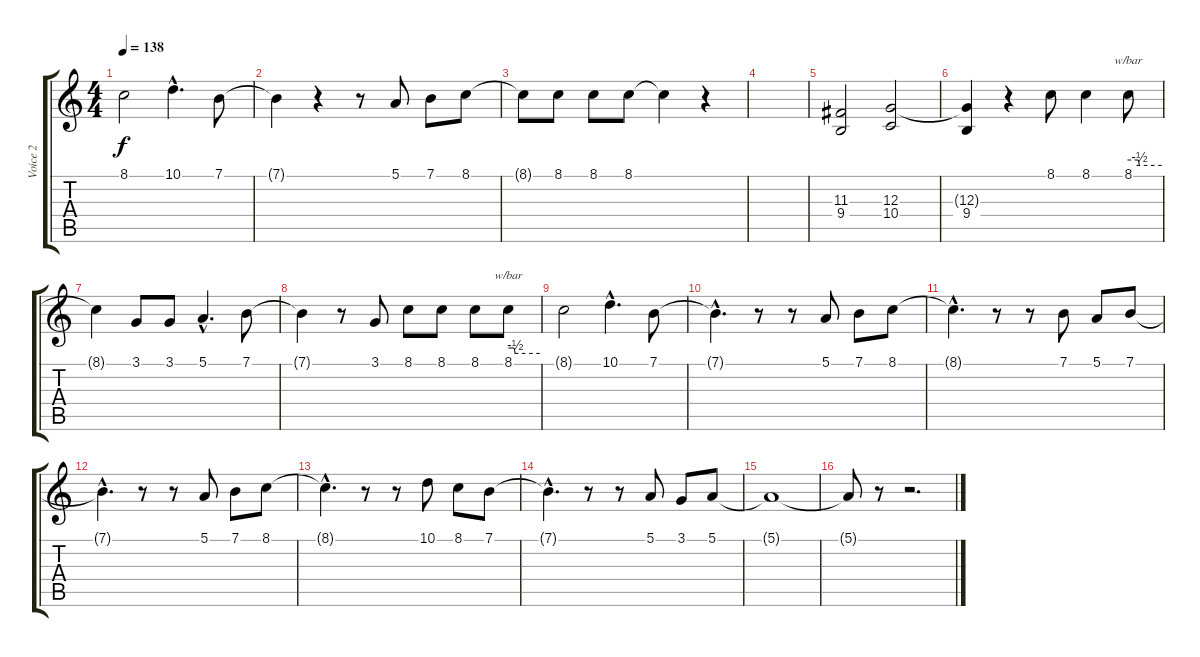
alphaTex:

\track ("Voice 2" "Voice 2") {instrument altosax}
\staff {score tabs}
\tuning (E4 B3 G3 D3 A2 E2) {hide}
\ts (4 4)
\tempo 138
\clef g2
\ks c
8.1{t}.2{dy f} 10.1{hac}.4{d} 7.1.8 |
7.1{t}.4 r.4 r.8 5.1.8 7.1.8 8.1.8 |
8.1{t}.8 8.1.8 8.1.8 8.1.8 8.1{t}.4 r.4 |
|
(11.3 9.4).2 (12.3 10.4).2 |
(12.3{t} 9.4).4 r.4 8.1.8 8.1.4 8.1.8{tbe (custom default 0 0 18 0 20 -2 60 -2)} |
8.1{t}.4 3.1.8 3.1.8 5.1{hac}.4{d} 7.1.8 |
7.1{t}.4 r.8 3.1.8 8.1.8 8.1.8 8.1.8 8.1.8{tbe (custom default 0 0 11 0 13 -2 60 -2)} |
8.1{t}.2 10.1{hac}.4{d} 7.1.8 |
7.1{hac t}.4{d} r.8 r.8 5.1.8 7.1.8 8.1.8 |
8.1{hac t}.4{d} r.8 r.8 7.1.8 5.1.8 7.1.8 |
7.1{hac t}.4{d} r.8 r.8 5.1.8 7.1.8 8.1.8 |
8.1{hac t}.4{d} r.8 r.8 10.1.8 8.1.8 7.1.8 |
7.1{hac t}.4{d} r.8 r.8 5.1.8 3.1.8 5.1.8 |
5.1{t}.1 |
5.1{t}.8 r.8 r.2{d}
